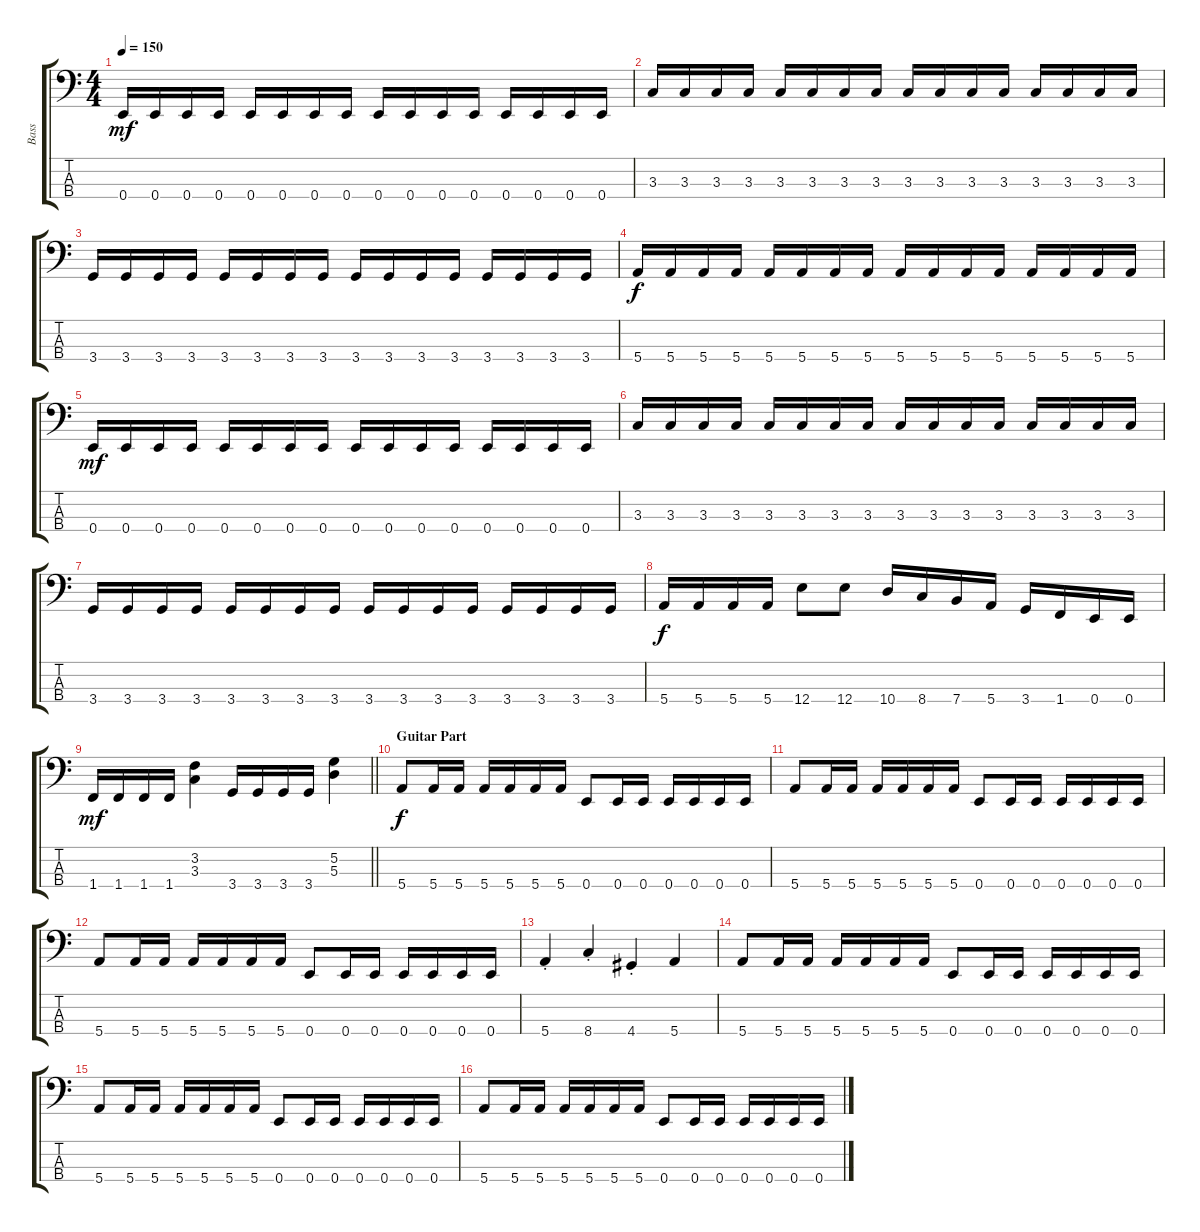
\track ("Bass" "Bass") {instrument electricbassfinger}
\staff {score tabs}
\tuning (G2 D2 A1 E1) {hide}
\ts (4 4)
\tempo 150
\clef f4
\ks c
0.4.16{dy mf} 0.4.16 0.4.16 0.4.16 0.4.16 0.4.16 0.4.16 0.4.16 0.4.16 0.4.16 0.4.16 0.4.16 0.4.16 0.4.16 0.4.16 0.4.16 |
3.3.16 3.3.16 3.3.16 3.3.16 3.3.16 3.3.16 3.3.16 3.3.16 3.3.16 3.3.16 3.3.16 3.3.16 3.3.16 3.3.16 3.3.16 3.3.16 |
3.4.16 3.4.16 3.4.16 3.4.16 3.4.16 3.4.16 3.4.16 3.4.16 3.4.16 3.4.16 3.4.16 3.4.16 3.4.16 3.4.16 3.4.16 3.4.16 |
5.4.16{dy f} 5.4.16 5.4.16 5.4.16 5.4.16 5.4.16 5.4.16 5.4.16 5.4.16 5.4.16 5.4.16 5.4.16 5.4.16 5.4.16 5.4.16 5.4.16 |
0.4.16{dy mf} 0.4.16 0.4.16 0.4.16 0.4.16 0.4.16 0.4.16 0.4.16 0.4.16 0.4.16 0.4.16 0.4.16 0.4.16 0.4.16 0.4.16 0.4.16 |
3.3.16 3.3.16 3.3.16 3.3.16 3.3.16 3.3.16 3.3.16 3.3.16 3.3.16 3.3.16 3.3.16 3.3.16 3.3.16 3.3.16 3.3.16 3.3.16 |
3.4.16 3.4.16 3.4.16 3.4.16 3.4.16 3.4.16 3.4.16 3.4.16 3.4.16 3.4.16 3.4.16 3.4.16 3.4.16 3.4.16 3.4.16 3.4.16 |
5.4.16{dy f} 5.4.16 5.4.16 5.4.16 12.4.8 12.4.8 10.4.16 8.4.16 7.4.16 5.4.16 3.4.16 1.4.16 0.4.16 0.4.16 |
\barLineRight lightlight
1.4.16{dy mf} 1.4.16 1.4.16 1.4.16 (3.2 3.3).4 3.4.16 3.4.16 3.4.16 3.4.16 (5.2 5.3).4 |
\section ("" "Guitar Part")
5.4.8{dy f} 5.4.16 5.4.16 5.4.16 5.4.16 5.4.16 5.4.16 0.4.8 0.4.16 0.4.16 0.4.16 0.4.16 0.4.16 0.4.16 |
5.4.8 5.4.16 5.4.16 5.4.16 5.4.16 5.4.16 5.4.16 0.4.8 0.4.16 0.4.16 0.4.16 0.4.16 0.4.16 0.4.16 |
5.4.8 5.4.16 5.4.16 5.4.16 5.4.16 5.4.16 5.4.16 0.4.8 0.4.16 0.4.16 0.4.16 0.4.16 0.4.16 0.4.16 |
5.4{st}.4 8.4{st}.4 4.4{st}.4 5.4.4 |
5.4.8 5.4.16 5.4.16 5.4.16 5.4.16 5.4.16 5.4.16 0.4.8 0.4.16 0.4.16 0.4.16 0.4.16 0.4.16 0.4.16 |
5.4.8 5.4.16 5.4.16 5.4.16 5.4.16 5.4.16 5.4.16 0.4.8 0.4.16 0.4.16 0.4.16 0.4.16 0.4.16 0.4.16 |
5.4.8 5.4.16 5.4.16 5.4.16 5.4.16 5.4.16 5.4.16 0.4.8 0.4.16 0.4.16 0.4.16 0.4.16 0.4.16 0.4.16
